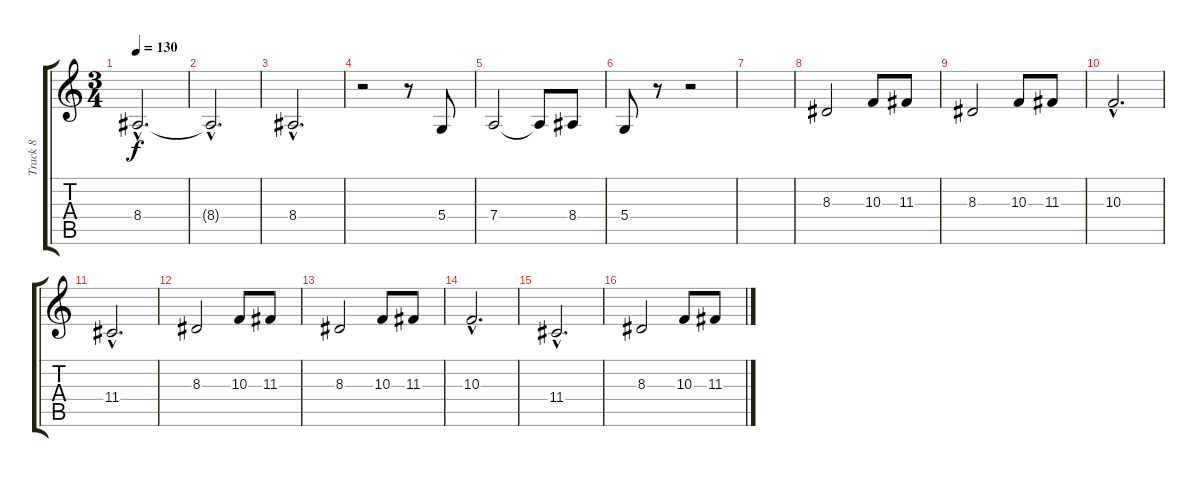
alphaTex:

\track ("Track 8" "Track 8") {instrument trumpet}
\staff {score tabs}
\tuning (E4 B3 G3 D3 A2 E2) {hide}
\ts (3 4)
\tempo 130
\clef g2
\ks c
8.4{hac}.2{d dy f} |
8.4{hac t}.2{d volume 0} |
8.4{hac}.2{d volume 14} |
r.2 r.8 5.4.8{volume 14} |
7.4.2 7.4{t}.8 8.4.8 |
5.4.8 r.8 r.2 |
|
8.3.2 10.3.8 11.3.8 |
8.3.2 10.3.8 11.3.8 |
10.3{hac}.2{d} |
11.4{hac}.2{d} |
8.3.2 10.3.8 11.3.8 |
8.3.2 10.3.8 11.3.8 |
10.3{hac}.2{d} |
11.4{hac}.2{d} |
8.3.2 10.3.8 11.3.8
